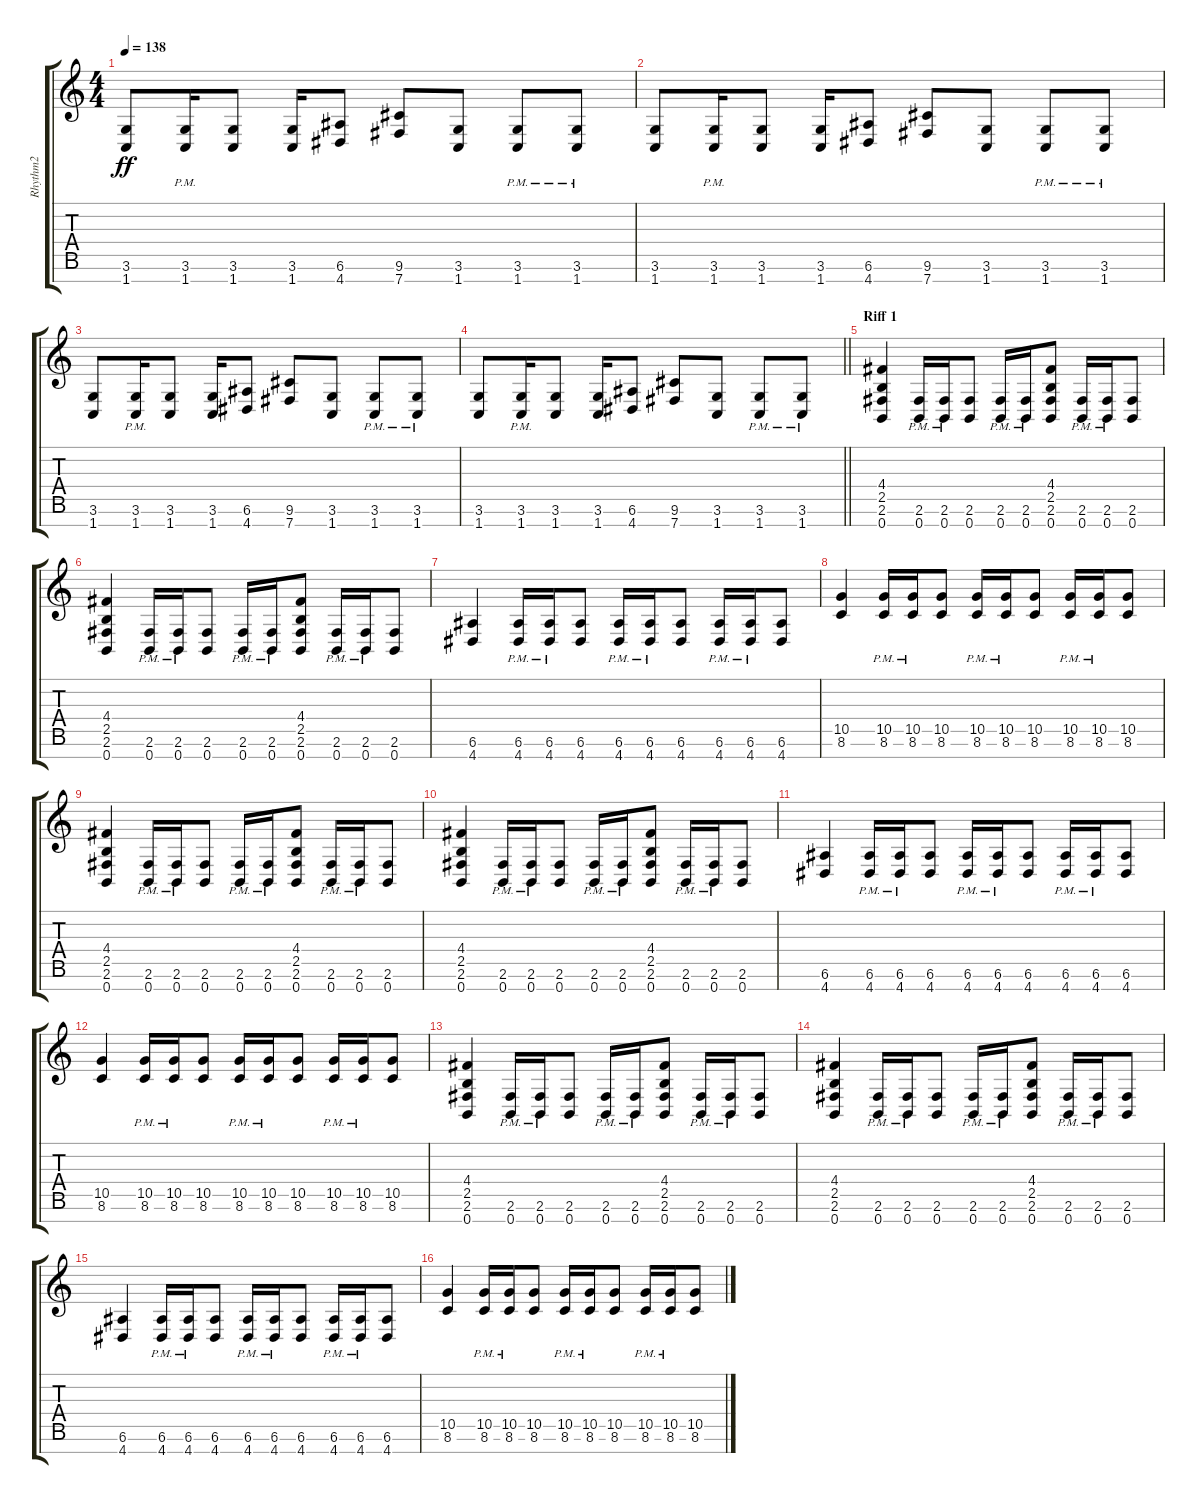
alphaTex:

\track ("Rhythm2" "Rhythm2") {instrument overdrivenguitar}
\staff {score tabs}
\tuning (E4 B3 G3 D3 A2 E2 B1) {hide}
\ts (4 4)
\tempo 138
\clef g2
\ks c
(3.6 1.7).8{dy ff} (3.6{pm} 1.7{pm}).16 (3.6 1.7).8 (3.6 1.7).16 (6.6 4.7).8 (9.6 7.7).8 (3.6 1.7).8 (3.6{pm} 1.7{pm}).8 (3.6{pm} 1.7{pm}).8 |
(3.6 1.7).8 (3.6{pm} 1.7{pm}).16 (3.6 1.7).8 (3.6 1.7).16 (6.6 4.7).8 (9.6 7.7).8 (3.6 1.7).8 (3.6{pm} 1.7{pm}).8 (3.6{pm} 1.7{pm}).8 |
(3.6 1.7).8 (3.6{pm} 1.7{pm}).16 (3.6 1.7).8 (3.6 1.7).16 (6.6 4.7).8 (9.6 7.7).8 (3.6 1.7).8 (3.6{pm} 1.7{pm}).8 (3.6{pm} 1.7{pm}).8 |
\barLineRight lightlight
(3.6 1.7).8 (3.6{pm} 1.7{pm}).16 (3.6 1.7).8 (3.6 1.7).16 (6.6 4.7).8 (9.6 7.7).8 (3.6 1.7).8 (3.6{pm} 1.7{pm}).8 (3.6{pm} 1.7{pm}).8 |
\section ("" "Riff 1")
(4.4 2.5 2.6 0.7).4 (2.6{pm} 0.7{pm}).16 (2.6{pm} 0.7{pm}).16 (2.6 0.7).8 (2.6{pm} 0.7{pm}).16 (2.6{pm} 0.7{pm}).16 (4.4 2.5 2.6 0.7).8 (2.6{pm} 0.7{pm}).16 (2.6{pm} 0.7{pm}).16 (2.6 0.7).8 |
(4.4 2.5 2.6 0.7).4 (2.6{pm} 0.7{pm}).16 (2.6{pm} 0.7{pm}).16 (2.6 0.7).8 (2.6{pm} 0.7{pm}).16 (2.6{pm} 0.7{pm}).16 (4.4 2.5 2.6 0.7).8 (2.6{pm} 0.7{pm}).16 (2.6{pm} 0.7{pm}).16 (2.6 0.7).8 |
(6.6 4.7).4 (6.6{pm} 4.7{pm}).16 (6.6{pm} 4.7{pm}).16 (6.6 4.7).8 (6.6{pm} 4.7{pm}).16 (6.6{pm} 4.7{pm}).16 (6.6 4.7).8 (6.6{pm} 4.7{pm}).16 (6.6{pm} 4.7{pm}).16 (6.6 4.7).8 |
(10.5 8.6).4 (10.5{pm} 8.6{pm}).16 (10.5{pm} 8.6{pm}).16 (10.5 8.6).8 (10.5{pm} 8.6{pm}).16 (10.5{pm} 8.6{pm}).16 (10.5 8.6).8 (10.5{pm} 8.6{pm}).16 (10.5{pm} 8.6{pm}).16 (10.5 8.6).8 |
(4.4 2.5 2.6 0.7).4 (2.6{pm} 0.7{pm}).16 (2.6{pm} 0.7{pm}).16 (2.6 0.7).8 (2.6{pm} 0.7{pm}).16 (2.6{pm} 0.7{pm}).16 (4.4 2.5 2.6 0.7).8 (2.6{pm} 0.7{pm}).16 (2.6{pm} 0.7{pm}).16 (2.6 0.7).8 |
(4.4 2.5 2.6 0.7).4 (2.6{pm} 0.7{pm}).16 (2.6{pm} 0.7{pm}).16 (2.6 0.7).8 (2.6{pm} 0.7{pm}).16 (2.6{pm} 0.7{pm}).16 (4.4 2.5 2.6 0.7).8 (2.6{pm} 0.7{pm}).16 (2.6{pm} 0.7{pm}).16 (2.6 0.7).8 |
(6.6 4.7).4 (6.6{pm} 4.7{pm}).16 (6.6{pm} 4.7{pm}).16 (6.6 4.7).8 (6.6{pm} 4.7{pm}).16 (6.6{pm} 4.7{pm}).16 (6.6 4.7).8 (6.6{pm} 4.7{pm}).16 (6.6{pm} 4.7{pm}).16 (6.6 4.7).8 |
(10.5 8.6).4 (10.5{pm} 8.6{pm}).16 (10.5{pm} 8.6{pm}).16 (10.5 8.6).8 (10.5{pm} 8.6{pm}).16 (10.5{pm} 8.6{pm}).16 (10.5 8.6).8 (10.5{pm} 8.6{pm}).16 (10.5{pm} 8.6{pm}).16 (10.5 8.6).8 |
(4.4 2.5 2.6 0.7).4 (2.6{pm} 0.7{pm}).16 (2.6{pm} 0.7{pm}).16 (2.6 0.7).8 (2.6{pm} 0.7{pm}).16 (2.6{pm} 0.7{pm}).16 (4.4 2.5 2.6 0.7).8 (2.6{pm} 0.7{pm}).16 (2.6{pm} 0.7{pm}).16 (2.6 0.7).8 |
(4.4 2.5 2.6 0.7).4 (2.6{pm} 0.7{pm}).16 (2.6{pm} 0.7{pm}).16 (2.6 0.7).8 (2.6{pm} 0.7{pm}).16 (2.6{pm} 0.7{pm}).16 (4.4 2.5 2.6 0.7).8 (2.6{pm} 0.7{pm}).16 (2.6{pm} 0.7{pm}).16 (2.6 0.7).8 |
(6.6 4.7).4 (6.6{pm} 4.7{pm}).16 (6.6{pm} 4.7{pm}).16 (6.6 4.7).8 (6.6{pm} 4.7{pm}).16 (6.6{pm} 4.7{pm}).16 (6.6 4.7).8 (6.6{pm} 4.7{pm}).16 (6.6{pm} 4.7{pm}).16 (6.6 4.7).8 |
(10.5 8.6).4 (10.5{pm} 8.6{pm}).16 (10.5{pm} 8.6{pm}).16 (10.5 8.6).8 (10.5{pm} 8.6{pm}).16 (10.5{pm} 8.6{pm}).16 (10.5 8.6).8 (10.5{pm} 8.6{pm}).16 (10.5{pm} 8.6{pm}).16 (10.5 8.6).8
